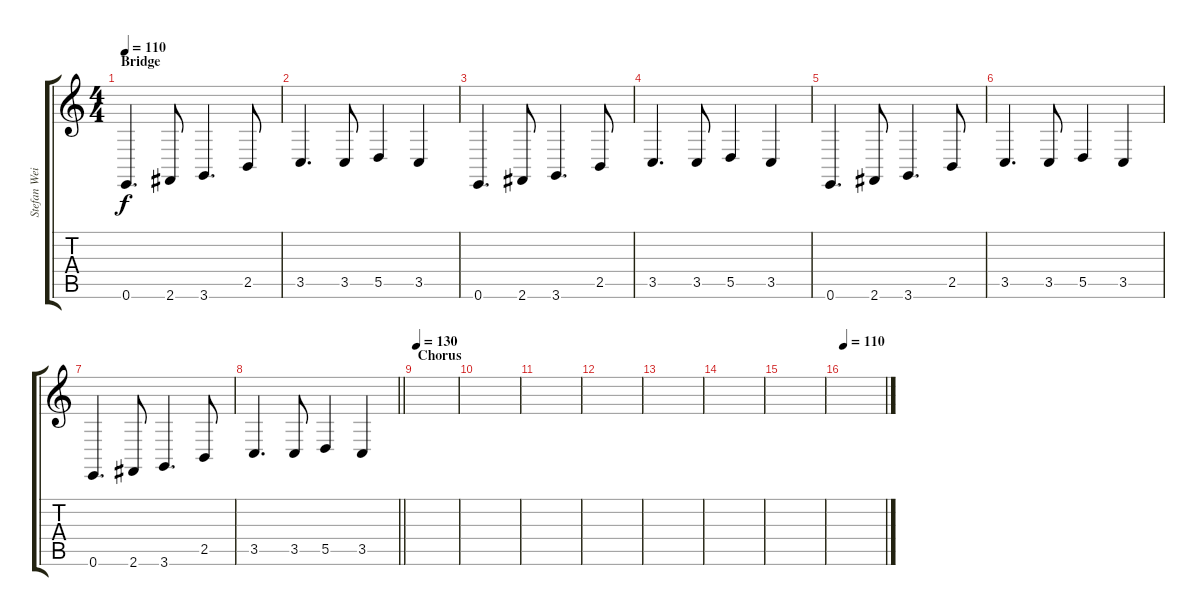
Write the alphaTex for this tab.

\track ("Stefan Weiler - L Hand" "Stefan Wei") {instrument electricgrandpiano}
\staff {score tabs}
\tuning (E4 B3 G3 D3 A2 E2) {hide}
\ts (4 4)
\section ("" "Bridge")
\tempo 110
\clef g2
\ks c
0.6.4{d dy f} 2.6.8 3.6.4{d} 2.5.8 |
3.5.4{d} 3.5.8 5.5.4 3.5.4 |
0.6.4{d} 2.6.8 3.6.4{d} 2.5.8 |
3.5.4{d} 3.5.8 5.5.4 3.5.4 |
0.6.4{d} 2.6.8 3.6.4{d} 2.5.8 |
3.5.4{d} 3.5.8 5.5.4 3.5.4 |
0.6.4{d} 2.6.8 3.6.4{d} 2.5.8 |
\barLineRight lightlight
3.5.4{d} 3.5.8 5.5.4 3.5.4 |
\section ("" "Chorus")
\tempo 130
|
|
|
|
|
|
|
\tempo 110
